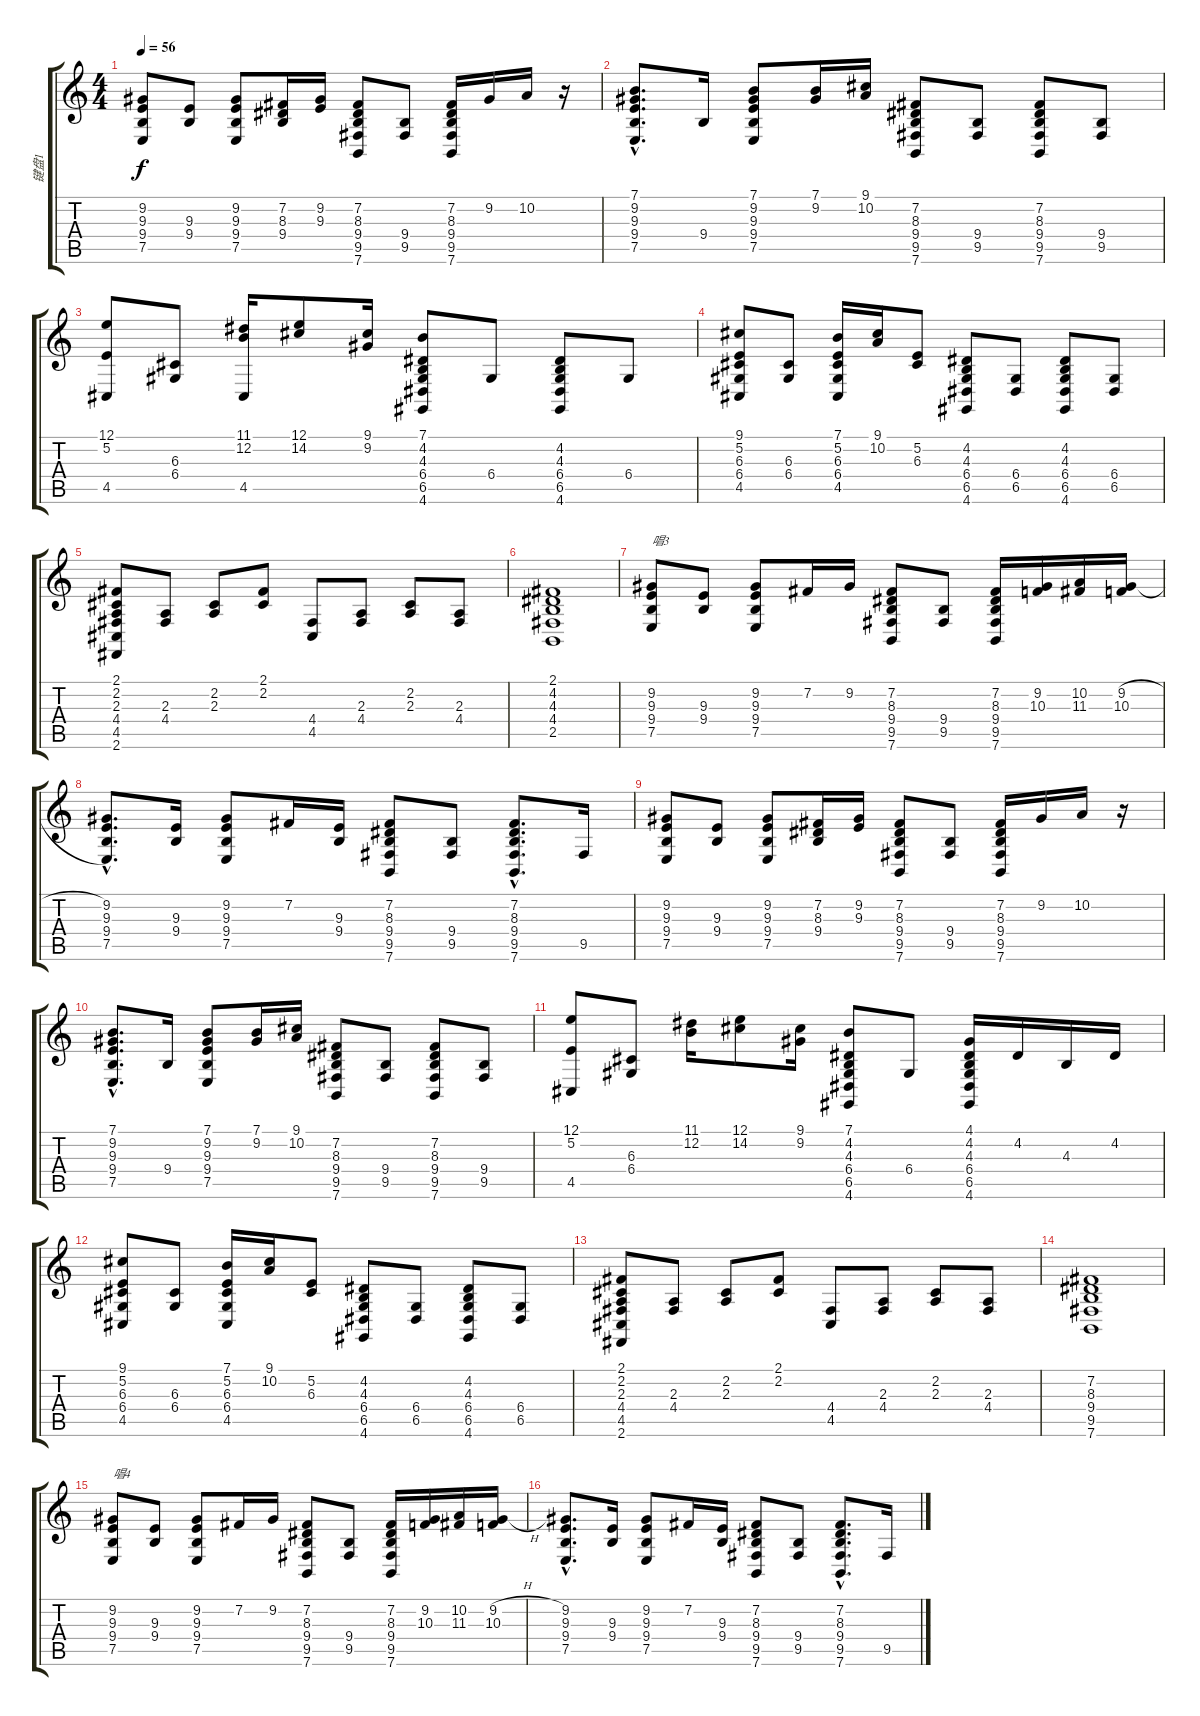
\track ("键盘1" "键盘1") {instrument electricgrandpiano}
\staff {score tabs}
\tuning (E4 B3 G3 D3 A2 E2) {hide}
\ts (4 4)
\tempo 56
\clef g2
\ks c
(9.2 9.3 9.4 7.5).8{dy f} (9.3 9.4).8 (9.2 9.3 9.4 7.5).8 (7.2 8.3 9.4).16 (9.2 9.3).16 (7.2 8.3 9.4 9.5 7.6).8 (9.4 9.5).8 (7.2 8.3 9.4 9.5 7.6).16 9.2.16 10.2.16 r.16 |
(7.1{hac} 9.2{hac} 9.3{hac} 9.4{hac} 7.5{hac}).8{d} 9.4.16 (7.1 9.2 9.3 9.4 7.5).8 (7.1 9.2).16 (9.1 10.2).16 (7.2 8.3 9.4 9.5 7.6).8 (9.4 9.5).8 (7.2 8.3 9.4 9.5 7.6).8 (9.4 9.5).8 |
(12.1 5.2 4.5).8 (6.3 6.4).8 (11.1 12.2 4.5).16 (12.1 14.2).8 (9.1 9.2).16 (7.1 4.2 4.3 6.4 6.5 4.6).8 6.4.8 (4.2 4.3 6.4 6.5 4.6).8 6.4.8 |
(9.1 5.2 6.3 6.4 4.5).8 (6.3 6.4).8 (7.1 5.2 6.3 6.4 4.5).16 (9.1 10.2).16 (5.2 6.3).8 (4.2 4.3 6.4 6.5 4.6).8 (6.4 6.5).8 (4.2 4.3 6.4 6.5 4.6).8 (6.4 6.5).8 |
(2.1 2.2 2.3 4.4 4.5 2.6).8 (2.3 4.4).8 (2.2 2.3).8 (2.1 2.2).8 (4.4 4.5).8 (2.3 4.4).8 (2.2 2.3).8 (2.3 4.4).8 |
(2.1 4.2 4.3 4.4 2.5).1 |
(9.2 9.3 9.4 7.5).8{txt "唱3" volume 7} (9.3 9.4).8 (9.2 9.3 9.4 7.5).8 7.2.16 9.2.16 (7.2 8.3 9.4 9.5 7.6).8 (9.4 9.5).8 (7.2 8.3 9.4 9.5 7.6).16 (9.2 10.3).16 (10.2 11.3).16 (9.2{h} 10.3).16 |
(9.2{hac} 9.3{hac} 9.4{hac} 7.5{hac}).8{d} (9.3 9.4).16 (9.2 9.3 9.4 7.5).8 7.2.16 (9.3 9.4).16 (7.2 8.3 9.4 9.5 7.6).8 (9.4 9.5).8 (7.2{hac} 8.3{hac} 9.4{hac} 9.5{hac} 7.6{hac}).8{d} 9.5.16 |
(9.2 9.3 9.4 7.5).8 (9.3 9.4).8 (9.2 9.3 9.4 7.5).8 (7.2 8.3 9.4).16 (9.2 9.3).16 (7.2 8.3 9.4 9.5 7.6).8 (9.4 9.5).8 (7.2 8.3 9.4 9.5 7.6).16 9.2.16 10.2.16 r.16 |
(7.1{hac} 9.2{hac} 9.3{hac} 9.4{hac} 7.5{hac}).8{d} 9.4.16 (7.1 9.2 9.3 9.4 7.5).8 (7.1 9.2).16 (9.1 10.2).16 (7.2 8.3 9.4 9.5 7.6).8 (9.4 9.5).8 (7.2 8.3 9.4 9.5 7.6).8 (9.4 9.5).8 |
(12.1 5.2 4.5).8 (6.3 6.4).8 (11.1 12.2).16 (12.1 14.2).8 (9.1 9.2).16 (7.1 4.2 4.3 6.4 6.5 4.6).8 6.4.8 (4.1 4.2 4.3 6.4 6.5 4.6).16 4.2.16 4.3.16 4.2.16 |
(9.1 5.2 6.3 6.4 4.5).8 (6.3 6.4).8 (7.1 5.2 6.3 6.4 4.5).16 (9.1 10.2).16 (5.2 6.3).8 (4.2 4.3 6.4 6.5 4.6).8 (6.4 6.5).8 (4.2 4.3 6.4 6.5 4.6).8 (6.4 6.5).8 |
(2.1 2.2 2.3 4.4 4.5 2.6).8 (2.3 4.4).8 (2.2 2.3).8 (2.1 2.2).8 (4.4 4.5).8 (2.3 4.4).8 (2.2 2.3).8 (2.3 4.4).8 |
(7.2 8.3 9.4 9.5 7.6).1{volume 12} |
(9.2 9.3 9.4 7.5).8{txt "唱4" volume 7} (9.3 9.4).8 (9.2 9.3 9.4 7.5).8 7.2.16 9.2.16 (7.2 8.3 9.4 9.5 7.6).8 (9.4 9.5).8 (7.2 8.3 9.4 9.5 7.6).16 (9.2 10.3).16 (10.2 11.3).16 (9.2{h} 10.3).16 |
(9.2{hac} 9.3{hac} 9.4{hac} 7.5{hac}).8{d} (9.3 9.4).16 (9.2 9.3 9.4 7.5).8 7.2.16 (9.3 9.4).16 (7.2 8.3 9.4 9.5 7.6).8 (9.4 9.5).8 (7.2{hac} 8.3{hac} 9.4{hac} 9.5{hac} 7.6{hac}).8{d} 9.5.16
